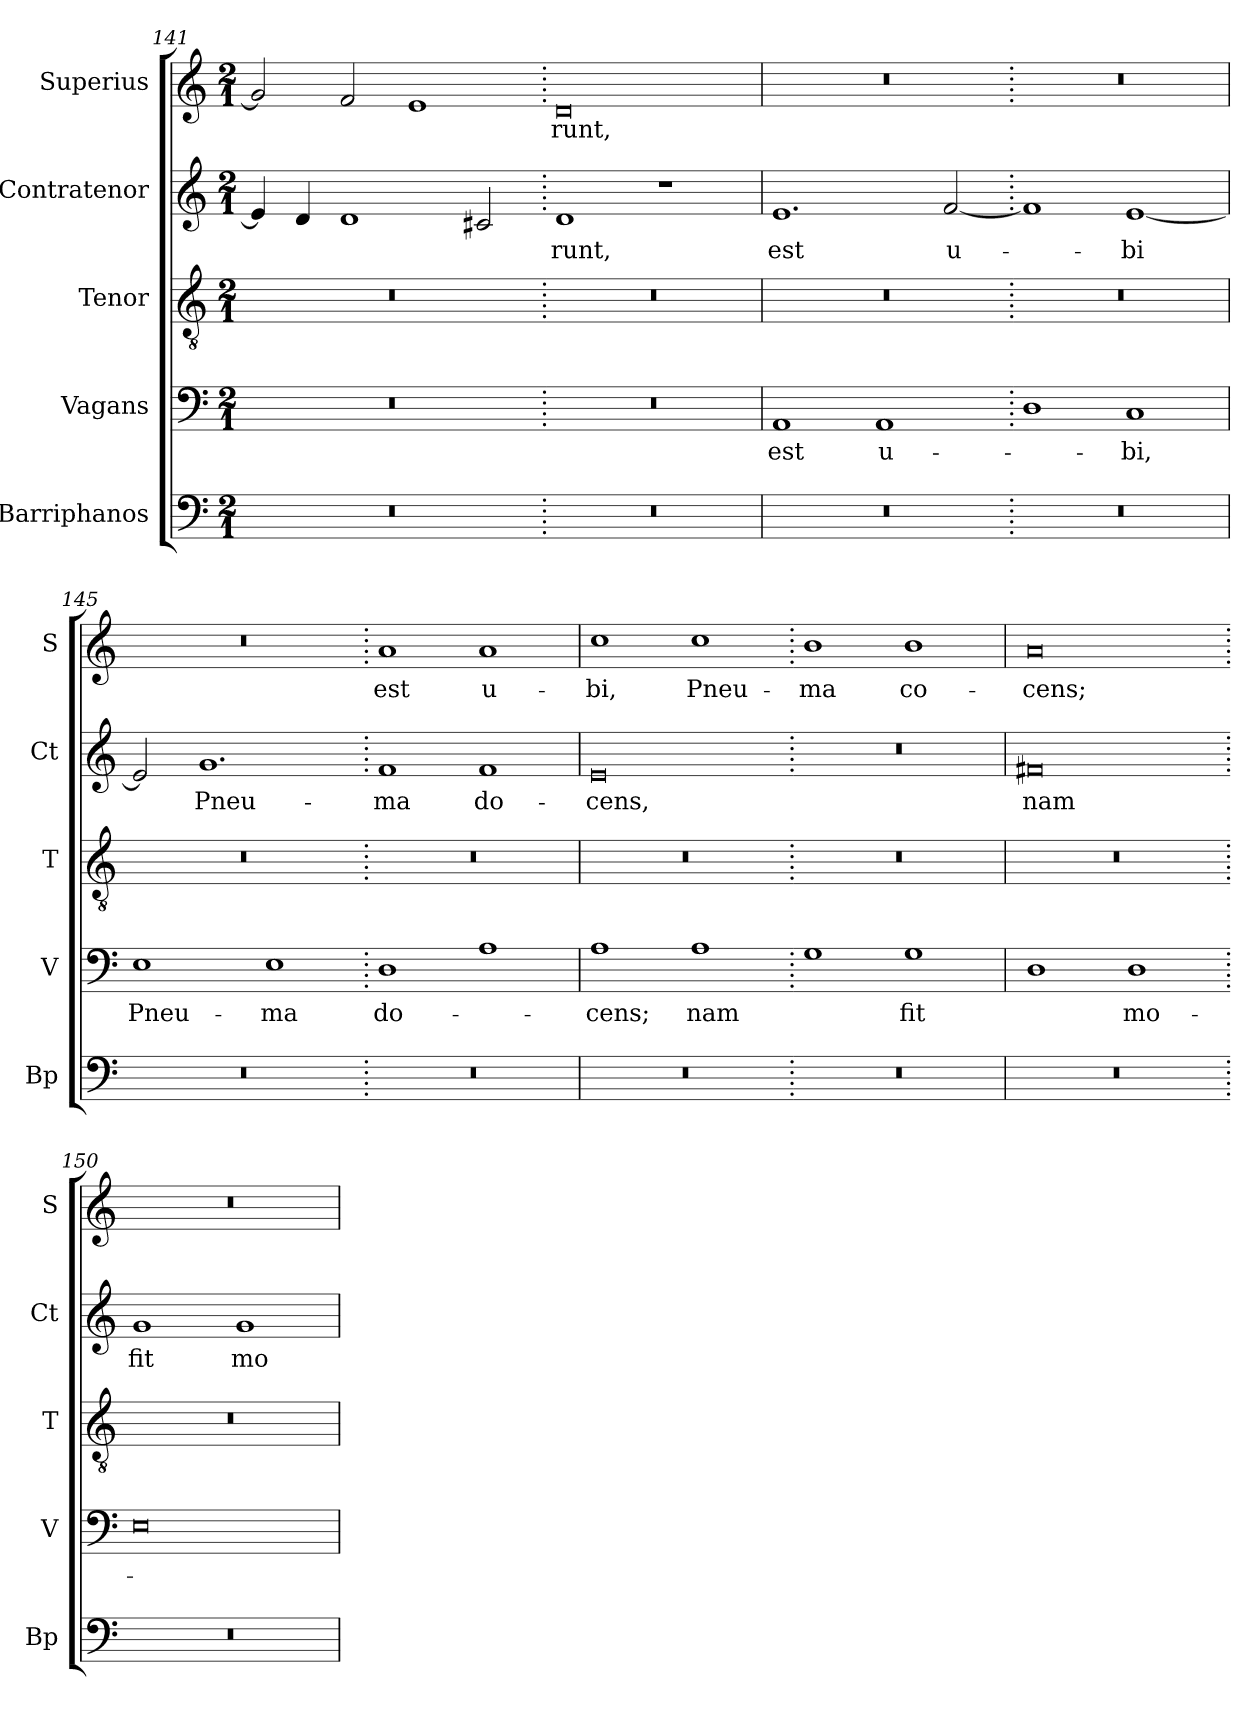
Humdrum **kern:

**kern	**kern	**text	**kern	**kern	**text	**kern	**text
*part5	*part4	*part4	*part3	*part2	*part2	*part1	*part1
*staff5	*staff4	*staff4	*staff3	*staff2	*staff2	*staff1	*staff1
*I"Barriphanos	*I"Vagans	*	*I"Tenor	*I"Contratenor	*	*I"Superius	*
*I'Bp	*I'V	*	*I'T	*I'Ct	*	*I'S	*
*clefF4	*clefF4	*	*clefGv2	*clefG2	*	*clefG2	*
*k[]	*k[]	*	*k[]	*k[]	*	*k[]	*
*M2/1	*M2/1	*	*M2/1	*M2/1	*	*M2/1	*
=141	=141	=141	=141	=141	=141	=141	=141
0r	0r	.	0r	4e/]	.	2g/]	.
.	.	.	.	4d/	.	.	.
.	.	.	.	1d	.	2f/	.
.	.	.	.	.	.	1e	.
.	.	.	.	2c#X/	.	.	.
=142.	=142.	=142.	=142.	=142.	=142.	=142.	=142.
0r	0r	.	0r	1d	-runt,	0d	-runt,
.	.	.	.	1r	.	.	.
=143	=143	=143	=143	=143	=143	=143	=143
0r	1AA	est	0r	1.e	est	0r	.
.	1AA	u-	.	.	.	.	.
.	.	.	.	[2f/	u-	.	.
=144.	=144.	=144.	=144.	=144.	=144.	=144.	=144.
0r	1D	.	0r	1f]	.	0r	.
.	1C	-bi,	.	[1e	-bi	.	.
=145	=145	=145	=145	=145	=145	=145	=145
0r	1E	Pneu-	0r	2e/]	.	0r	.
.	.	.	.	1.g	Pneu-	.	.
.	1E	-ma	.	.	.	.	.
=146.	=146.	=146.	=146.	=146.	=146.	=146.	=146.
0r	1D	do-	0r	1f	-ma	1a	est
.	1A	.	.	1f	do-	1a	u-
=147	=147	=147	=147	=147	=147	=147	=147
0r	1A	-cens;	0r	0e	-cens,	1cc	-bi,
.	1A	nam	.	.	.	1cc	Pneu-
=148.	=148.	=148.	=148.	=148.	=148.	=148.	=148.
0r	1G	.	0r	0r	.	1b	-ma
.	1G	fit	.	.	.	1b	co-
=149	=149	=149	=149	=149	=149	=149	=149
0r	1D	.	0r	0f#X	nam	0a	-cens;
.	1D	mo-	.	.	.	.	.
=150.	=150.	=150.	=150.	=150.	=150.	=150.	=150.
0r	0E	.	0r	1g	fit	0r	.
.	.	.	.	1g	mo-	.	.
=	=	=	=	=	=	=	=
*-	*-	*-	*-	*-	*-	*-	*-
